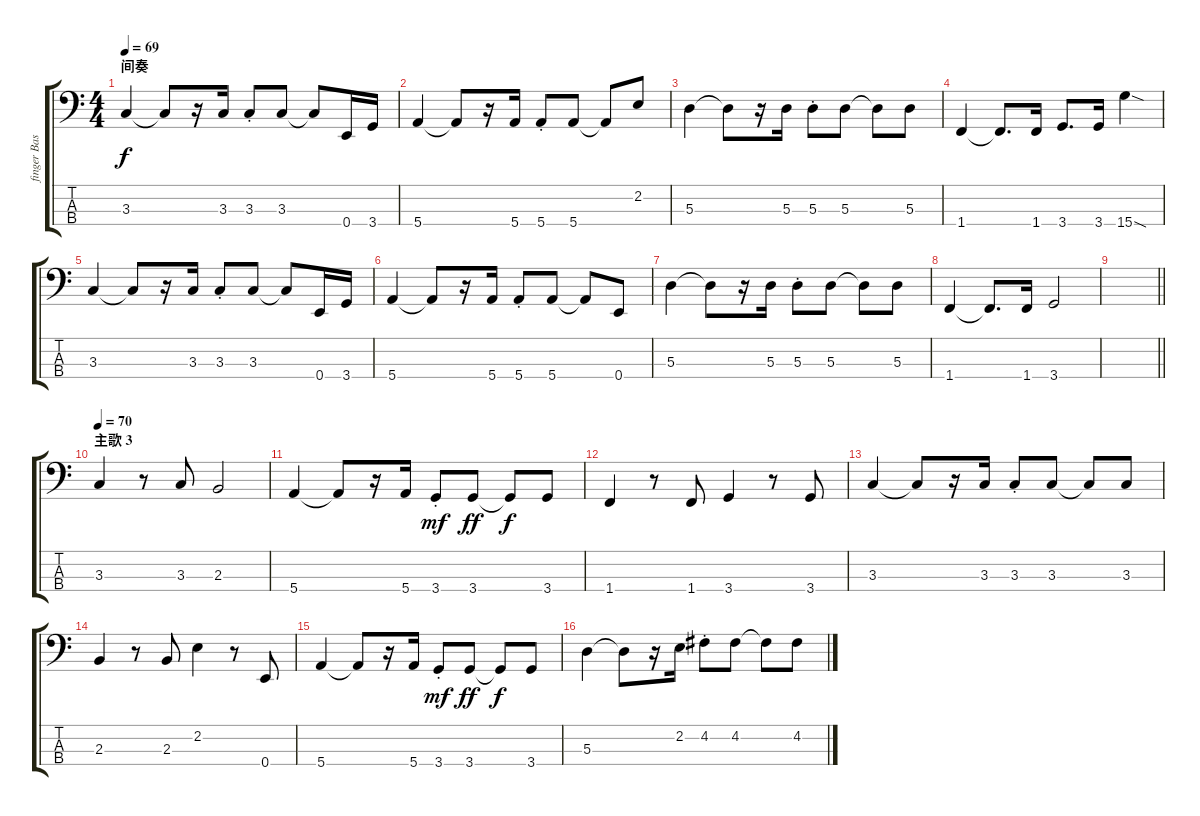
\track ("finger Bass" "finger Bas") {instrument electricbassfinger}
\staff {score tabs}
\tuning (G2 D2 A1 E1) {hide}
\ts (4 4)
\section ("" "间奏")
\tempo 69
\clef f4
\ks c
3.3.4{dy f} 3.3{t}.8 r.16 3.3.16 3.3{st}.8 3.3.8 3.3{t}.8 0.4.16 3.4.16 |
5.4.4 5.4{t}.8 r.16 5.4.16 5.4{st}.8 5.4.8 5.4{t}.8 2.2.8 |
5.3.4 5.3{t}.8 r.16 5.3.16 5.3{st}.8 5.3.8 5.3{t}.8 5.3.8 |
1.4.4 1.4{t}.8{d} 1.4.16 3.4.8{d} 3.4.16 15.4{sod}.4 |
3.3.4 3.3{t}.8 r.16 3.3.16 3.3{st}.8 3.3.8 3.3{t}.8 0.4.16 3.4.16 |
5.4.4 5.4{t}.8 r.16 5.4.16 5.4{st}.8 5.4.8 5.4{t}.8 0.4.8 |
5.3.4 5.3{t}.8 r.16 5.3.16 5.3{st}.8 5.3.8 5.3{t}.8 5.3.8 |
1.4.4 1.4{t}.8{d} 1.4.16 3.4.2 |
\barLineRight lightlight
|
\section ("" "主歌 3")
\tempo 70
3.3.4 r.8 3.3.8 2.3.2 |
5.4.4 5.4{t}.8 r.16 5.4.16 3.4{st}.8{dy mf} 3.4.8{dy ff} 3.4{t}.8{dy f} 3.4.8 |
1.4.4 r.8 1.4.8 3.4.4 r.8 3.4.8 |
3.3.4 3.3{t}.8 r.16 3.3.16 3.3{st}.8 3.3.8 3.3{t}.8 3.3.8 |
2.3.4 r.8 2.3.8 2.2.4 r.8 0.4.8 |
5.4.4 5.4{t}.8 r.16 5.4.16 3.4{st}.8{dy mf} 3.4.8{dy ff} 3.4{t}.8{dy f} 3.4.8 |
5.3.4 5.3{t}.8 r.16 2.2.16 4.2{st}.8 4.2.8 4.2{t}.8 4.2.8
